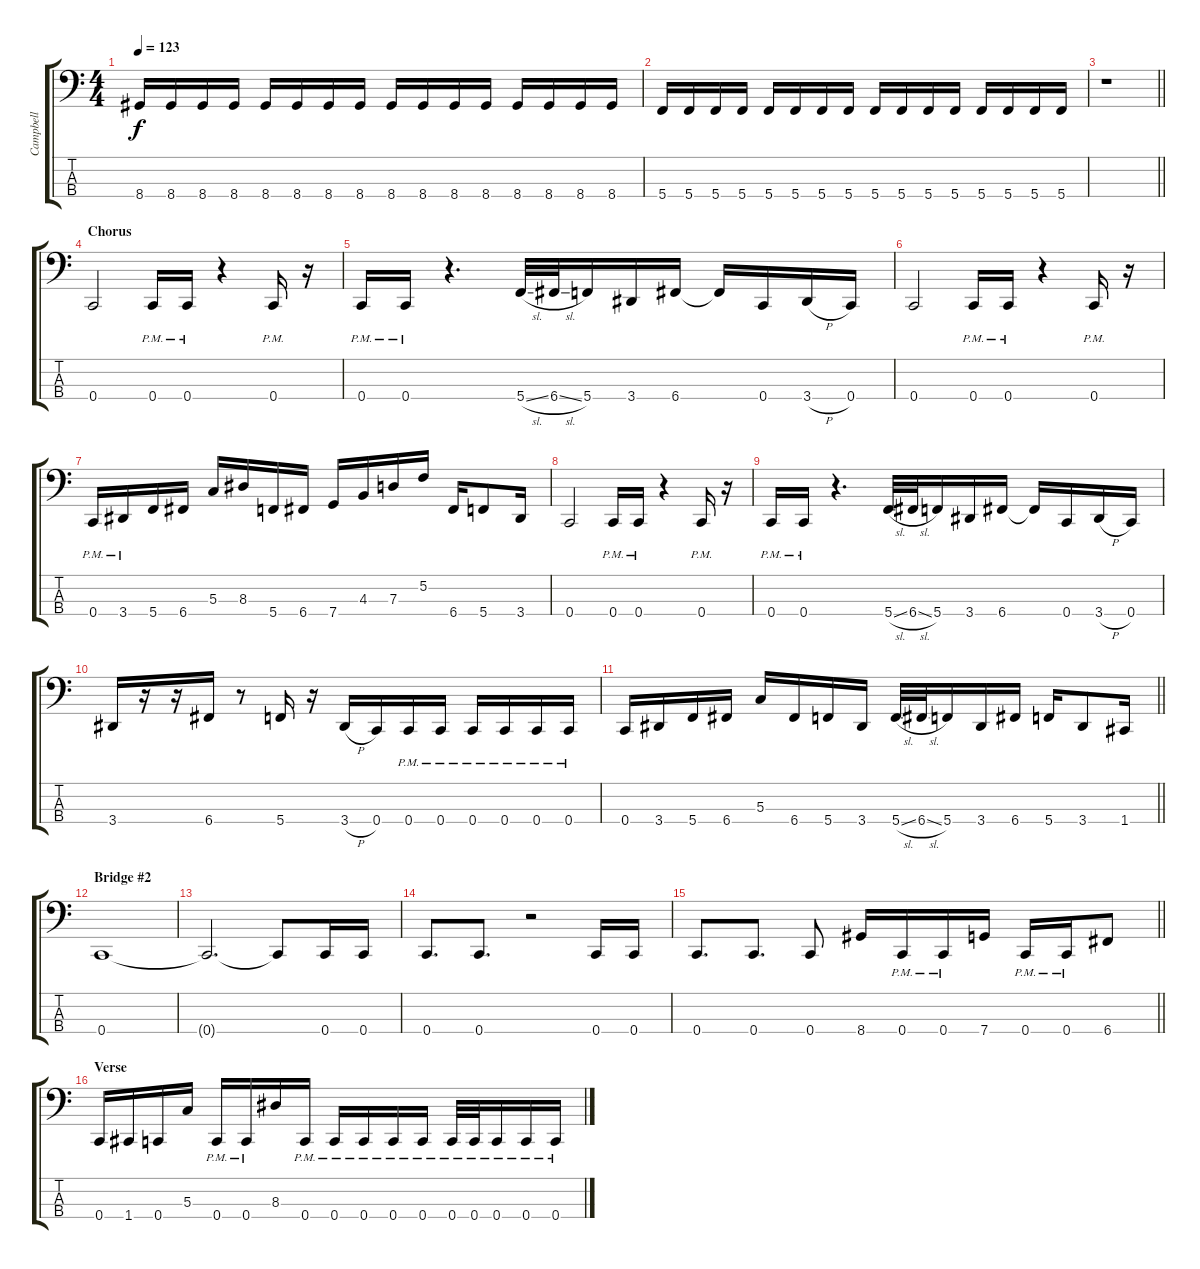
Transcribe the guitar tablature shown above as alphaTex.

\track ("Campbell" "Campbell") {instrument electricbasspick}
\staff {score tabs}
\tuning (F2 C2 G1 C1) {hide}
\ts (4 4)
\tempo 123
\clef f4
\ks c
8.4.16{dy f} 8.4.16 8.4.16 8.4.16 8.4.16 8.4.16 8.4.16 8.4.16 8.4.16 8.4.16 8.4.16 8.4.16 8.4.16 8.4.16 8.4.16 8.4.16 |
5.4.16 5.4.16 5.4.16 5.4.16 5.4.16 5.4.16 5.4.16 5.4.16 5.4.16 5.4.16 5.4.16 5.4.16 5.4.16 5.4.16 5.4.16 5.4.16 |
\barLineRight lightlight
r.1 |
\section ("" "Chorus")
0.4.2 0.4{pm}.16 0.4{pm}.16 r.4 0.4{pm}.16 r.16 |
0.4{pm}.16 0.4{pm}.16 r.4{d} 5.4{sl}.32 6.4{sl}.32 5.4.16 3.4.16 6.4.16 6.4{t}.16 0.4.16 3.4{h}.16 0.4.16 |
0.4.2 0.4{pm}.16 0.4{pm}.16 r.4 0.4{pm}.16 r.16 |
0.4{pm}.16 3.4{pm}.16 5.4.16 6.4.16 5.3.16 8.3.16 5.4.16 6.4.16 7.4.16 4.3.16 7.3.16 5.2.16 6.4.16 5.4.8 3.4.16 |
0.4.2 0.4{pm}.16 0.4{pm}.16 r.4 0.4{pm}.16 r.16 |
0.4{pm}.16 0.4{pm}.16 r.4{d} 5.4{sl}.32 6.4{sl}.32 5.4.16 3.4.16 6.4.16 6.4{t}.16 0.4.16 3.4{h}.16 0.4.16 |
3.4.16 r.16 r.16 6.4.16 r.8 5.4.16 r.16 3.4{h}.16 0.4.16 0.4{pm}.16 0.4{pm}.16 0.4{pm}.16 0.4{pm}.16 0.4{pm}.16 0.4{pm}.16 |
\barLineRight lightlight
0.4.16 3.4.16 5.4.16 6.4.16 5.3.16 6.4.16 5.4.16 3.4.16 5.4{sl}.32 6.4{sl}.32 5.4.16 3.4.16 6.4.16 5.4.16 3.4.8 1.4.16 |
\section ("" "Bridge #2")
0.4.1 |
0.4{t}.2{d} 0.4{t}.8 0.4.16 0.4.16 |
0.4.8{d} 0.4.8{d} r.2 0.4.16 0.4.16 |
\barLineRight lightlight
0.4.8{d} 0.4.8{d} 0.4.8 8.4.16 0.4{pm}.16 0.4{pm}.16 7.4.16 0.4{pm}.16 0.4{pm}.16 6.4.8 |
\section ("" "Verse")
0.4.16 1.4.16 0.4.16 5.3.16 0.4{pm}.16 0.4{pm}.16 8.3.16 0.4{pm}.16 0.4{pm}.16 0.4{pm}.16 0.4{pm}.16 0.4{pm}.16 0.4{pm}.32 0.4{pm}.32 0.4{pm}.16 0.4{pm}.16 0.4{pm}.16
